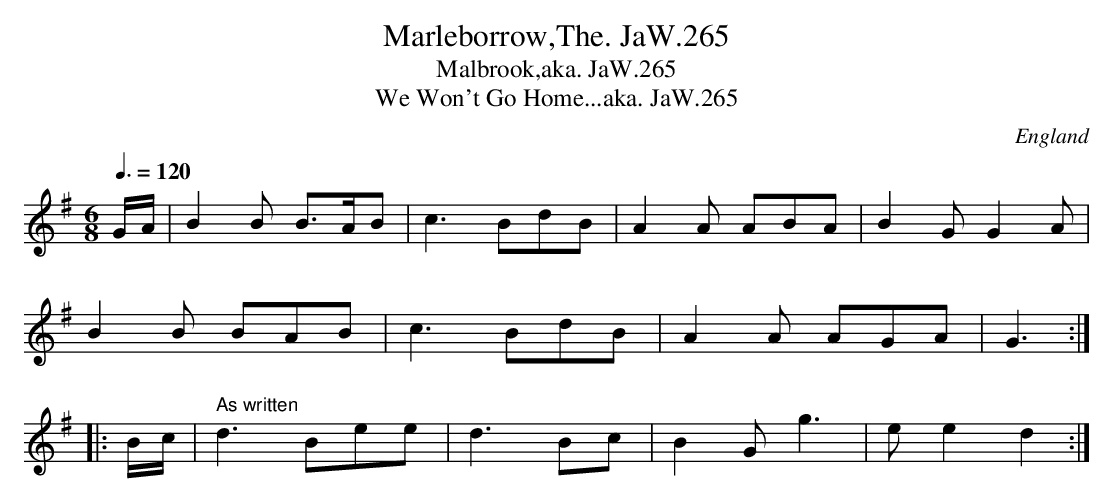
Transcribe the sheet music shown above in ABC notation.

X:1
T:Marleborrow,The. JaW.265
T:Malbrook,aka. JaW.265
T:We Won't Go Home...aka. JaW.265
L:1/8
M:6/8
O:England
Q:3/8=120
K:G
G/A/|B2B B>AB|c3BdB|A2A ABA|B2G G2A|!
B2B BAB|c3BdB|A2A AGA |G3:|!
|:B/c/|" As written"d3Bee|d3 Bc|B2G g3|ee2d2:|
